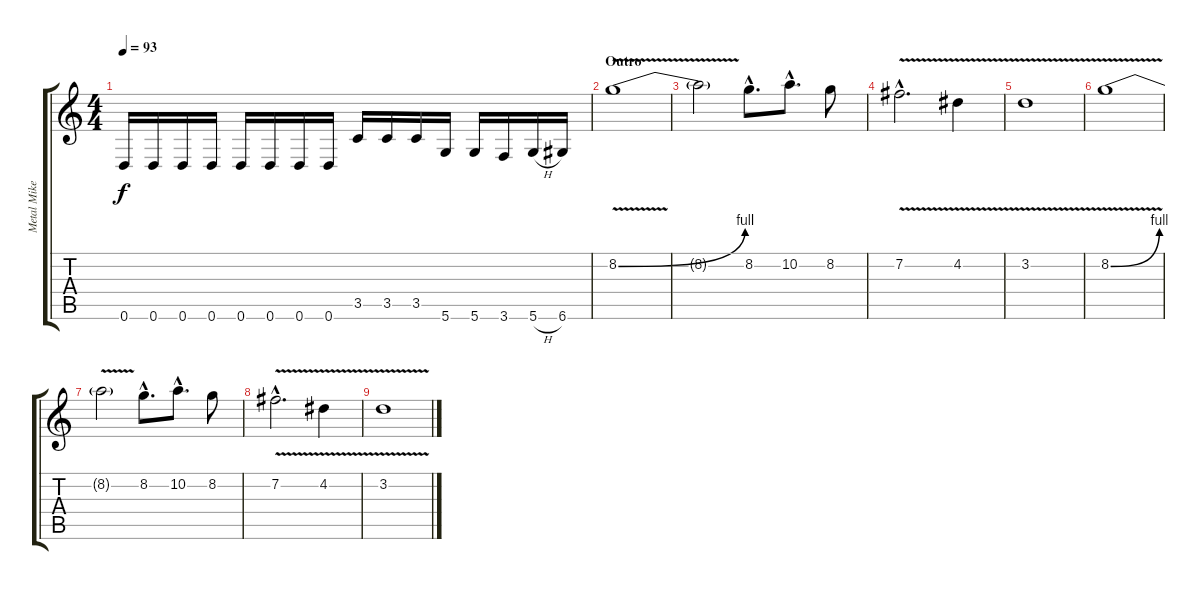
\track ("Metal Mike" "Metal Mike") {instrument distortionguitar}
\staff {score tabs}
\tuning (E4 B3 G3 D3 A2 D2) {hide}
\ts (4 4)
\tempo 93
\clef g2
\ks c
0.6.16{dy f} 0.6.16 0.6.16 0.6.16 0.6.16 0.6.16 0.6.16 0.6.16 3.5.16 3.5.16 3.5.16 5.6.16 5.6.16 3.6.16 5.6{h}.16 6.6.16 |
\section ("" "Outro")
8.2{be (bend 0 0 60 4) v}.1 |
8.2{t}.2 8.2{hac}.8{d} 10.2{hac}.8{d} 8.2.8 |
7.2{v hac}.2{d} 4.2{v}.4 |
3.2{v}.1 |
8.2{be (bend 0 0 60 4) v}.1 |
8.2{t}.2 8.2{hac}.8{d} 10.2{hac}.8{d} 8.2.8 |
7.2{v hac}.2{d} 4.2{v}.4 |
3.2{v}.1
